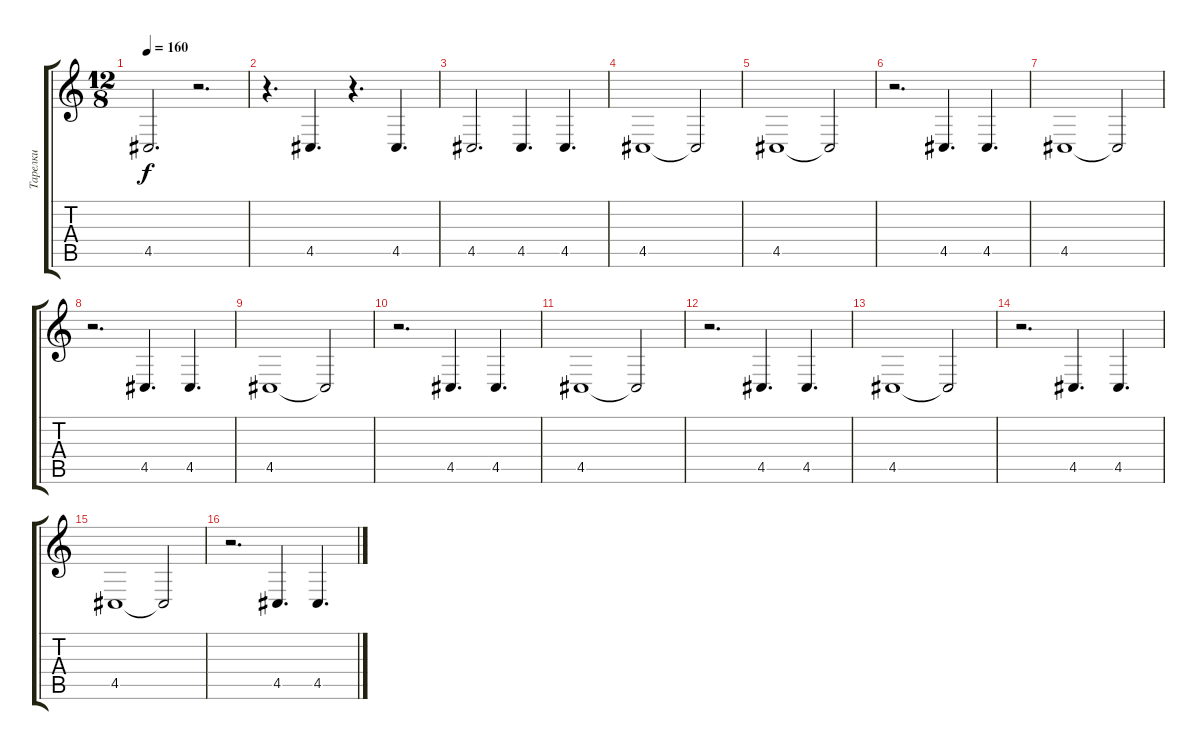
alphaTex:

\track ("Тарелки" "Тарелки") {instrument acousticgrandpiano}
\staff {score tabs}
\tuning (E4 B3 G3 D3 A2 E2) {hide}
\ts (12 8)
\tempo 160
\clef g2
\ks c
4.5.2{d dy f} r.2{d} |
r.4{d} 4.5.4{d} r.4{d} 4.5.4{d} |
4.5.2{d} 4.5.4{d} 4.5.4{d} |
4.5.1 4.5{t}.2 |
4.5.1 4.5{t}.2 |
r.2{d} 4.5.4{d} 4.5.4{d} |
4.5.1 4.5{t}.2 |
r.2{d} 4.5.4{d} 4.5.4{d} |
4.5.1 4.5{t}.2 |
r.2{d} 4.5.4{d} 4.5.4{d} |
4.5.1 4.5{t}.2 |
r.2{d} 4.5.4{d} 4.5.4{d} |
4.5.1 4.5{t}.2 |
r.2{d} 4.5.4{d} 4.5.4{d} |
4.5.1 4.5{t}.2 |
r.2{d} 4.5.4{d} 4.5.4{d}
